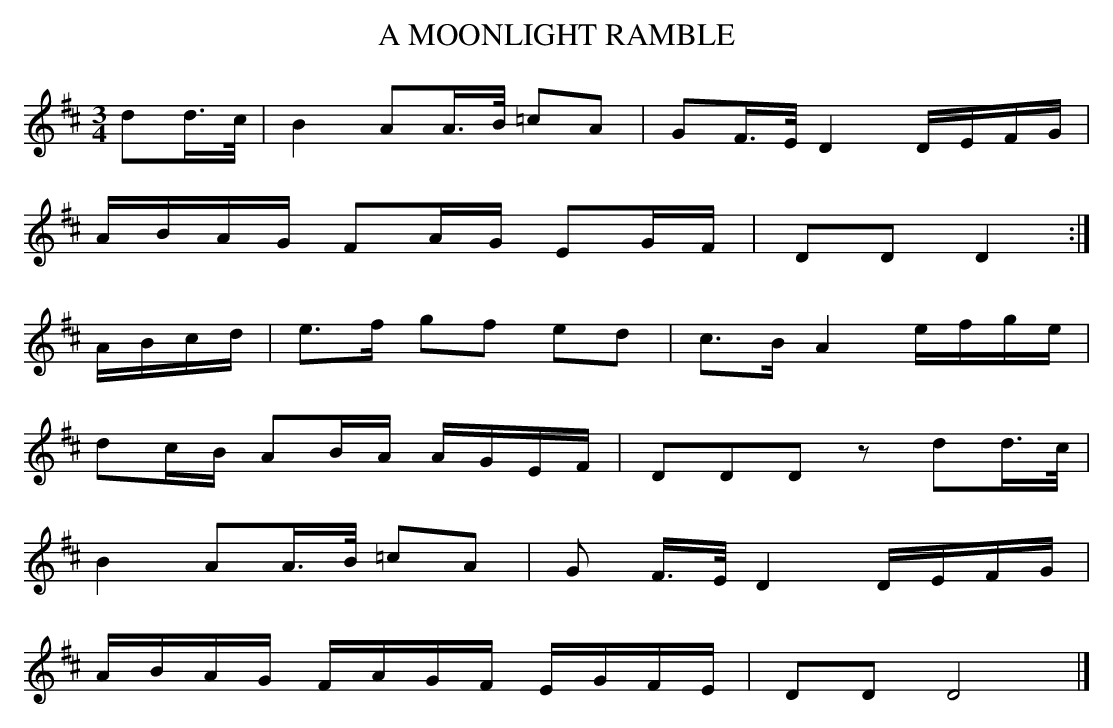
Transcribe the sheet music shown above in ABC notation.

X:1
T:MOONLIGHT RAMBLE, A
Y:"slow"
M:3/4
L:1/8
K:D
dd/>c/|B2AA/>B/ =cA|GF/>E/ D2D/E/F/G/|
A/B/A/G/ FA/G/ EG/F/|DD D2:|
A/B/c/d/|e>f gf ed|c>B A2 e/f/g/e/|
dc/B/ AB/A/ A/G/E/F/|DDD zdd/>c/|
B2AA/>B/ =cA|G F/>E/ D2 D/E/F/G/|
A/B/A/G/ F/A/G/F/ E/G/F/E/|DD D4|]
